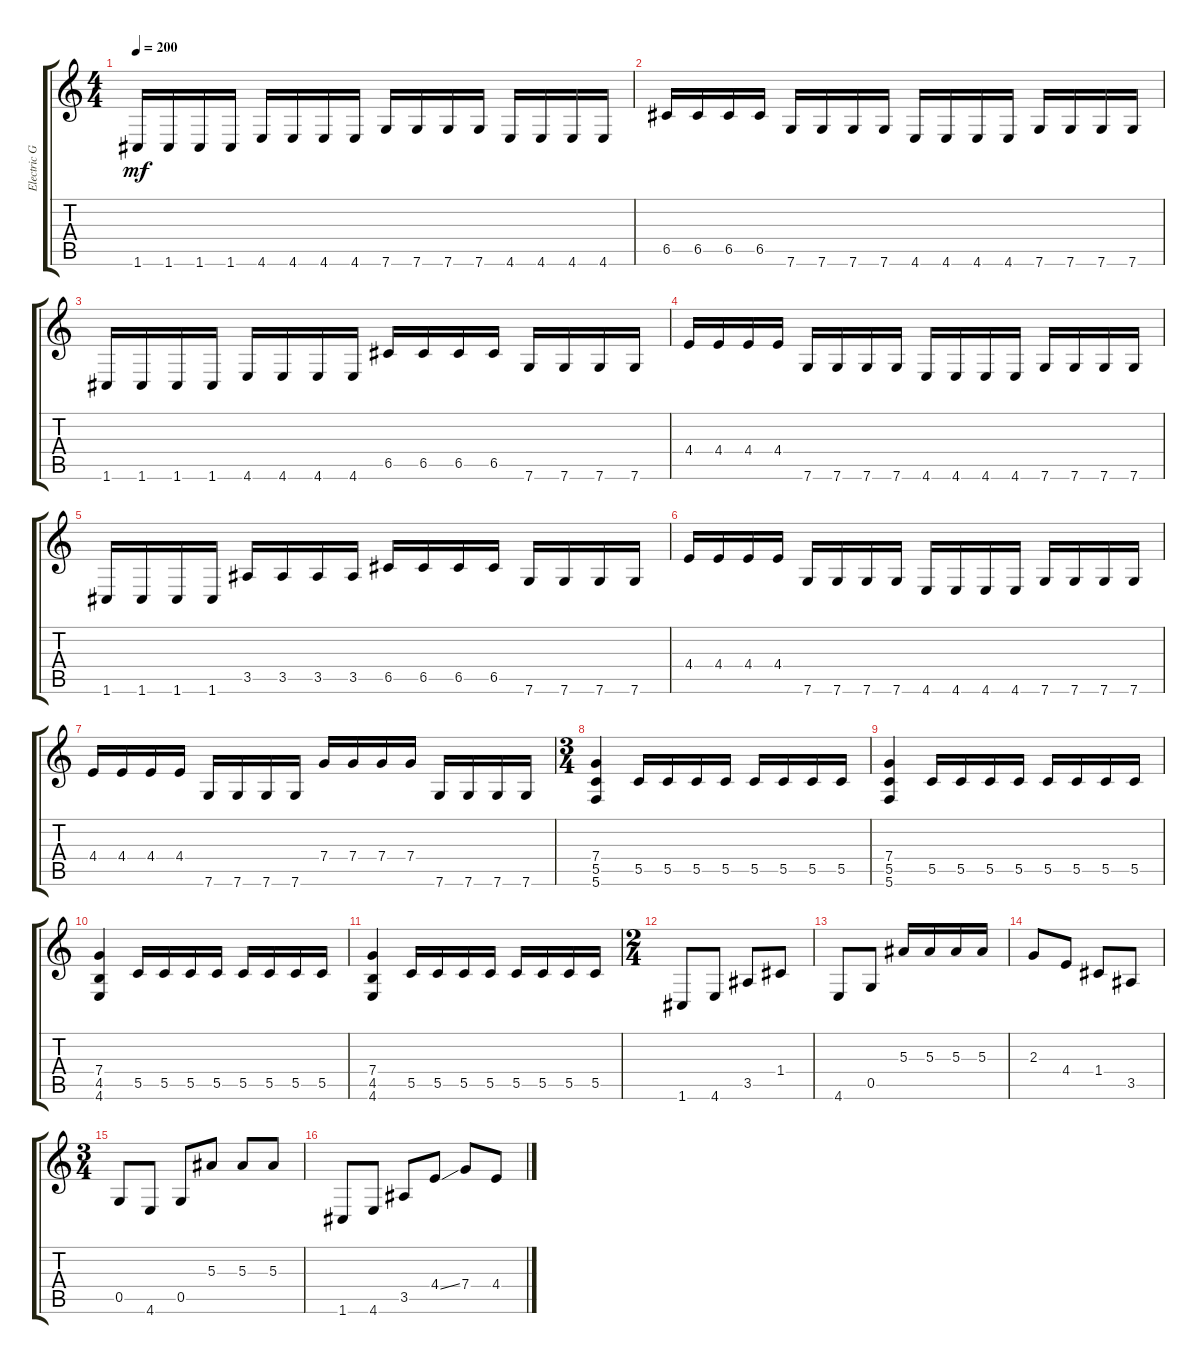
\track ("Electric Guitar" "Electric G") {instrument distortionguitar}
\staff {score tabs}
\tuning (D4 A3 F3 C3 G2 C2) {hide}
\ts (4 4)
\tempo 200
\clef g2
\ks c
1.6.16{dy mf instrument distortionguitar} 1.6.16 1.6.16 1.6.16 4.6.16 4.6.16 4.6.16 4.6.16 7.6.16 7.6.16 7.6.16 7.6.16 4.6.16 4.6.16 4.6.16 4.6.16 |
6.5.16 6.5.16 6.5.16 6.5.16 7.6.16 7.6.16 7.6.16 7.6.16 4.6.16 4.6.16 4.6.16 4.6.16 7.6.16 7.6.16 7.6.16 7.6.16 |
1.6.16 1.6.16 1.6.16 1.6.16 4.6.16 4.6.16 4.6.16 4.6.16 6.5.16 6.5.16 6.5.16 6.5.16 7.6.16 7.6.16 7.6.16 7.6.16 |
4.4.16 4.4.16 4.4.16 4.4.16 7.6.16 7.6.16 7.6.16 7.6.16 4.6.16 4.6.16 4.6.16 4.6.16 7.6.16 7.6.16 7.6.16 7.6.16 |
1.6.16 1.6.16 1.6.16 1.6.16 3.5.16 3.5.16 3.5.16 3.5.16 6.5.16 6.5.16 6.5.16 6.5.16 7.6.16 7.6.16 7.6.16 7.6.16 |
4.4.16 4.4.16 4.4.16 4.4.16 7.6.16 7.6.16 7.6.16 7.6.16 4.6.16 4.6.16 4.6.16 4.6.16 7.6.16 7.6.16 7.6.16 7.6.16 |
4.4.16 4.4.16 4.4.16 4.4.16 7.6.16 7.6.16 7.6.16 7.6.16 7.4.16 7.4.16 7.4.16 7.4.16 7.6.16 7.6.16 7.6.16 7.6.16 |
\ts (3 4)
(7.4 5.5 5.6).4 5.5.16 5.5.16 5.5.16 5.5.16 5.5.16 5.5.16 5.5.16 5.5.16 |
(7.4 5.5 5.6).4 5.5.16 5.5.16 5.5.16 5.5.16 5.5.16 5.5.16 5.5.16 5.5.16 |
(7.4 4.5 4.6).4 5.5.16 5.5.16 5.5.16 5.5.16 5.5.16 5.5.16 5.5.16 5.5.16 |
(7.4 4.5 4.6).4 5.5.16 5.5.16 5.5.16 5.5.16 5.5.16 5.5.16 5.5.16 5.5.16 |
\ts (2 4)
1.6.8 4.6.8 3.5.8 1.4.8 |
4.6.8 0.5.8 5.3.16 5.3.16 5.3.16 5.3.16 |
2.3.8 4.4.8 1.4.8 3.5.8 |
\ts (3 4)
0.5.8 4.6.8 0.5.8 5.3.8 5.3.8 5.3.8 |
1.6.8 4.6.8 3.5.8 4.4{ss}.8 7.4.8 4.4.8
